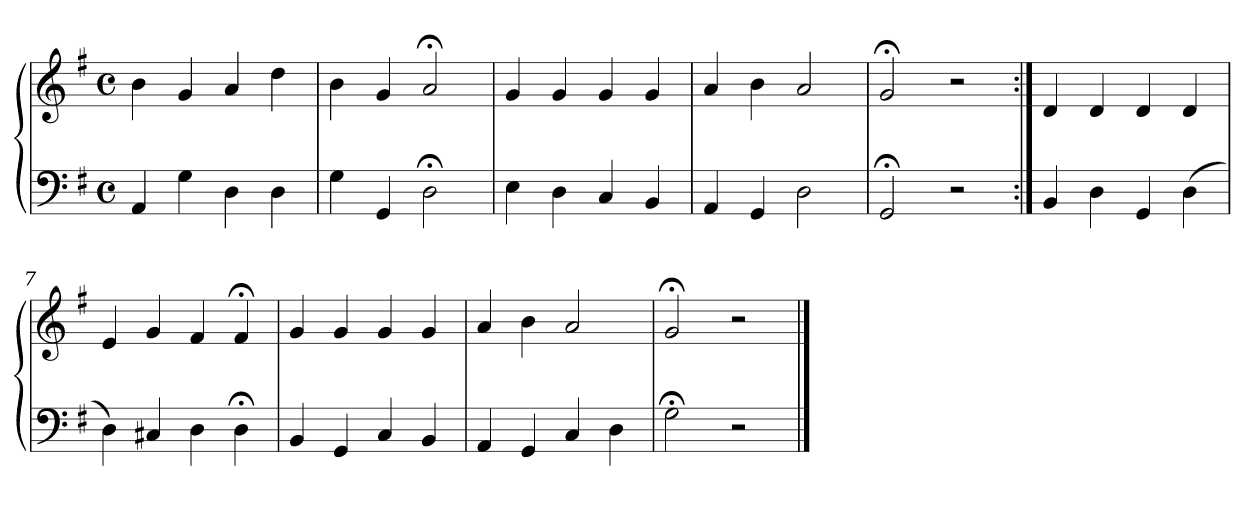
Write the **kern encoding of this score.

**kern	**kern
*part1	*part1
*staff2	*staff1
*clefF4	*clefG2
*k[f#]	*k[f#]
*M4/4	*M4/4
*met(c)	*met(c)
=1	=1
4AA	4b
4G	4g
4D	4a
4D	4dd
=2	=2
4G	4b
4GG	4g
2D;<	2a;<
=3	=3
4E	4g
4D	4g
4C	4g
4BB	4g
=4	=4
4AA	4a
4GG	4b
2D	2a
=5	=5
2GG;<	2g;<
2r	2r
=6:|!	=6:|!
4BB	4d
4D	4d
4GG	4d
(4D	4d
=7	=7
4D)	4e
4C#X	4g
4D	4f#
4D;<	4f#;<
=8	=8
4BB	4g
4GG	4g
4C	4g
4BB	4g
!!LO:LB:g=z
=9	=9
4AA	4a
4GG	4b
4C	2a
4D	.
=10	=10
2G;<	2g;<
2r	2r
==	==
*-	*-
